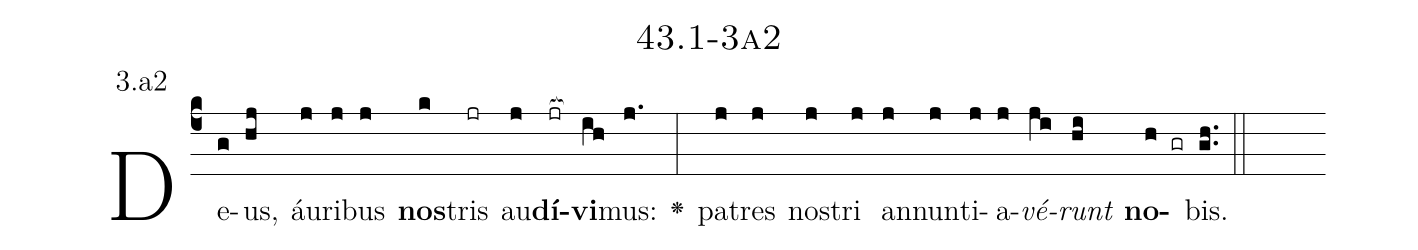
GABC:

name: 43.1-3a2;
annotation: 3.a2;
%%
(c4)De(g)us,(hj) áu(j)ri(j)bus(j) <b>nos</b>(k)tris(jr) au(j)<b>dí</b>(jr[ocb:1{])<b>vi</b>(ih[ocb:0}])mus:(j.) <v>\greheightstar</v>(:) pa(j)tres(j) nos(j)tri(j) an(j)nun(j)ti(j)a(j)<i>vé</i>(ji)<i>runt</i>(hi) <b>no</b>(h gr)bis.(gh..) (::)


%E(j) u(j) o(ji) u(hi) a(h) e.(gh..) (::)
